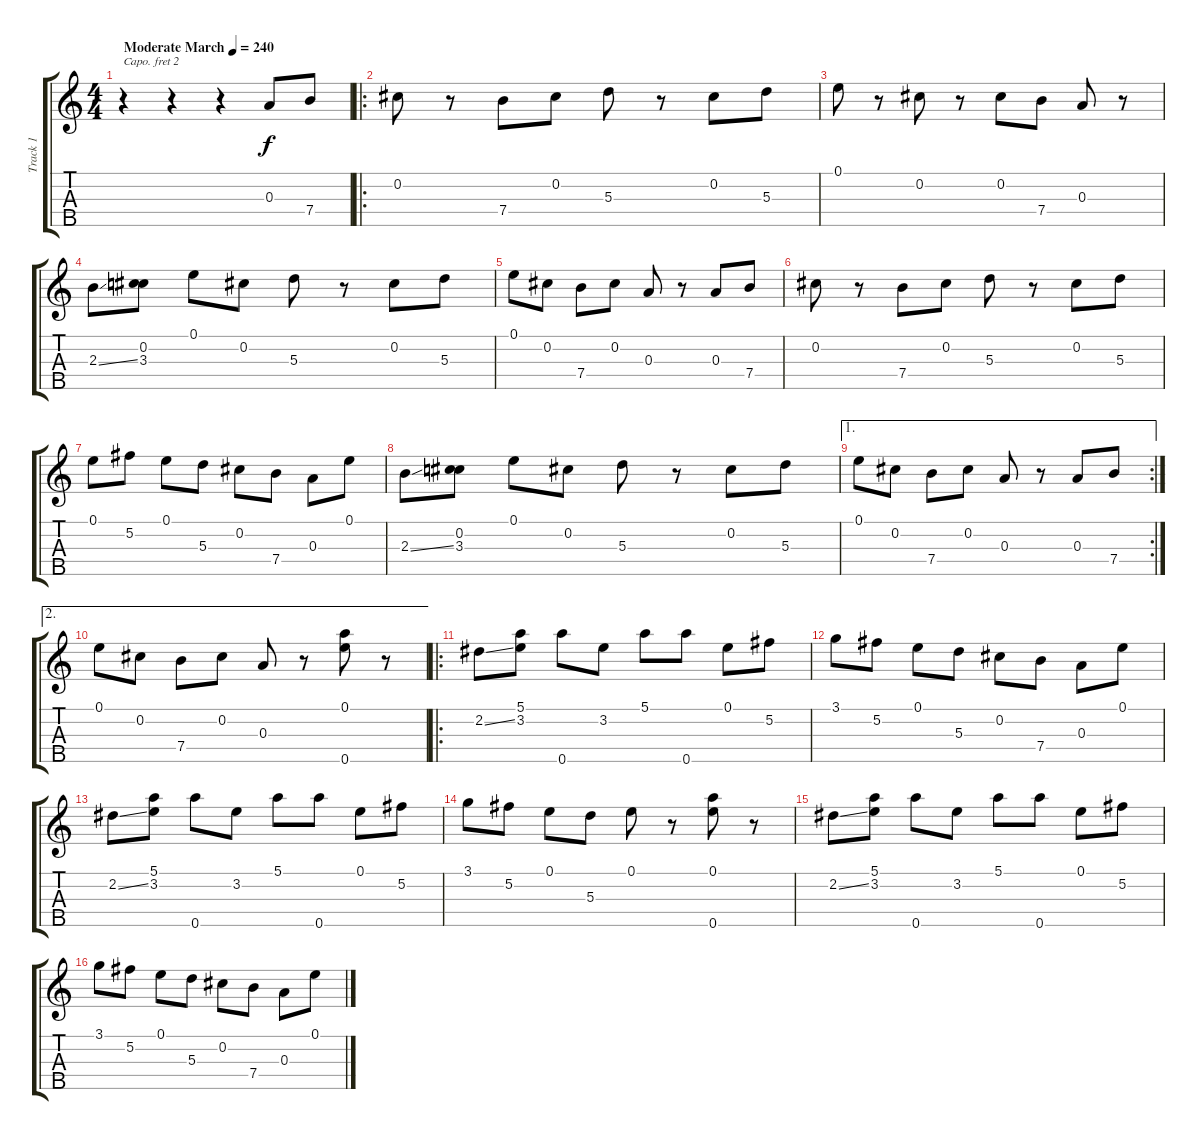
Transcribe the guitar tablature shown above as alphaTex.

\track ("Track 1" "Track 1") {instrument banjo}
\staff {score tabs}
\capo 2
\tuning (D4 B3 G3 D3 G4) {hide}
\displaytranspose 12
\ts (4 4)
\tempo (240 "Moderate March")
\clef g2
\ks c
r.4{dy f instrument banjo} r.4 r.4 0.3.8 7.4.8 |
\ro
0.2.8 r.8 7.4.8 0.2.8 5.3.8 r.8 0.2.8 5.3.8 |
0.1.8 r.8 0.2.8 r.8 0.2.8 7.4.8 0.3.8 r.8 |
2.3{ss}.8 (0.2 3.3).8 0.1.8 0.2.8 5.3.8 r.8 0.2.8 5.3.8 |
0.1.8 0.2.8 7.4.8 0.2.8 0.3.8 r.8 0.3.8 7.4.8 |
0.2.8 r.8 7.4.8 0.2.8 5.3.8 r.8 0.2.8 5.3.8 |
0.1.8 5.2.8 0.1.8 5.3.8 0.2.8 7.4.8 0.3.8 0.1.8 |
2.3{ss}.8 (0.2 3.3).8 0.1.8 0.2.8 5.3.8 r.8 0.2.8 5.3.8 |
\ae 1
\rc 2
0.1.8 0.2.8 7.4.8 0.2.8 0.3.8 r.8 0.3.8 7.4.8 |
\ae 2
0.1.8 0.2.8 7.4.8 0.2.8 0.3.8 r.8 (0.1 0.5).8 r.8 |
\ro
2.2{ss}.8 (5.1 3.2).8 0.5.8 3.2.8 5.1.8 0.5.8 0.1.8 5.2.8 |
3.1.8 5.2.8 0.1.8 5.3.8 0.2.8 7.4.8 0.3.8 0.1.8 |
2.2{ss}.8 (5.1 3.2).8 0.5.8 3.2.8 5.1.8 0.5.8 0.1.8 5.2.8 |
3.1.8 5.2.8 0.1.8 5.3.8 0.1.8 r.8 (0.1 0.5).8 r.8 |
2.2{ss}.8 (5.1 3.2).8 0.5.8 3.2.8 5.1.8 0.5.8 0.1.8 5.2.8 |
3.1.8 5.2.8 0.1.8 5.3.8 0.2.8 7.4.8 0.3.8 0.1.8
